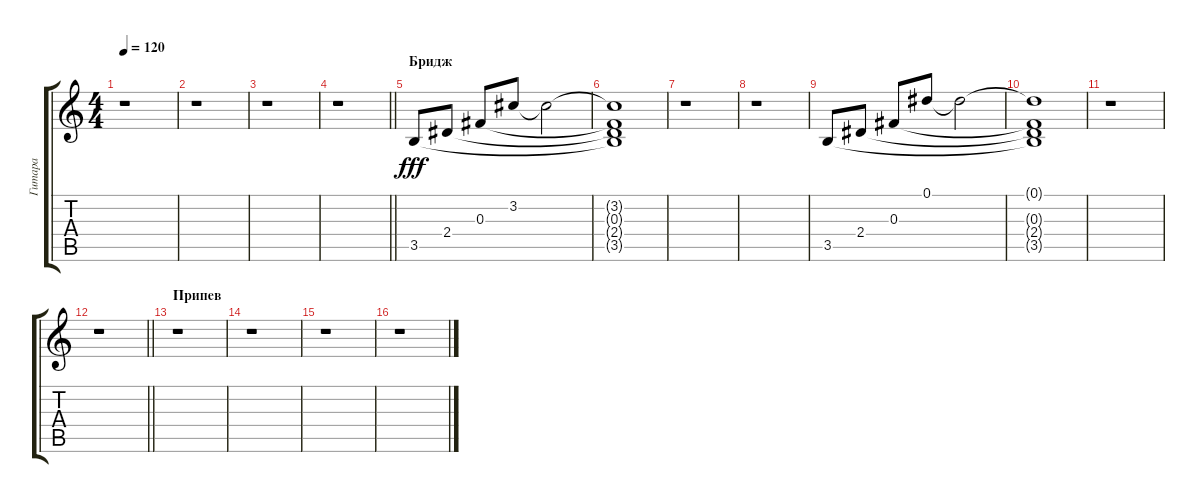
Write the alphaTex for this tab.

\track ("Гитара" "Гитара") {instrument electricguitarclean}
\staff {score tabs}
\tuning (Eb4 Bb3 Gb3 Db3 Ab2 Eb2) {hide}
\ts (4 4)
\tempo 120
\clef g2
\ks c
r.1{dy fff} |
r.1 |
r.1 |
\barLineRight lightlight
r.1 |
\section ("" "Бридж")
3.5.8 2.4.8 0.3.8 3.2.8 3.2{t}.2 |
(3.2{t} 0.3{t} 2.4{t} 3.5{t}).1 |
r.1 |
r.1 |
3.5.8 2.4.8 0.3.8 0.1.8 0.1{t}.2 |
(0.1{t} 0.3{t} 2.4{t} 3.5{t}).1 |
r.1 |
\barLineRight lightlight
r.1 |
\section ("" "Припев")
r.1 |
r.1 |
r.1 |
r.1
